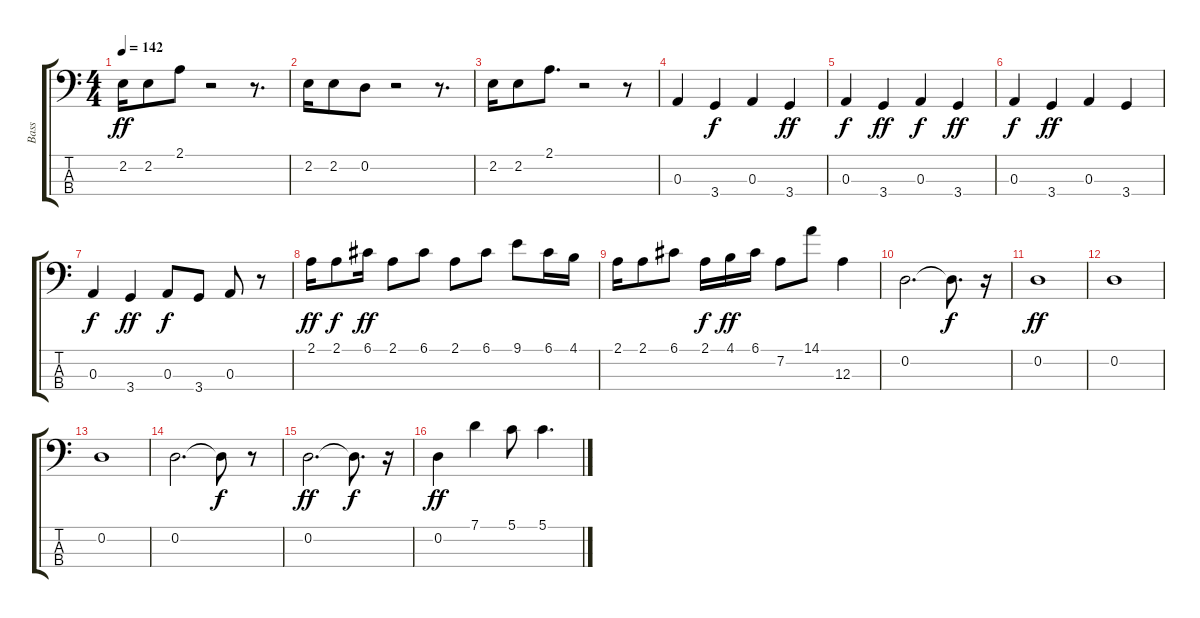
\track ("Bass" "Bass") {instrument electricbasspick}
\staff {score tabs}
\tuning (G2 D2 A1 E1) {hide}
\ts (4 4)
\tempo 142
\clef f4
\ks c
2.2.16{dy ff} 2.2.8 2.1.8 r.2 r.8{d} |
2.2.16 2.2.8 0.2.8 r.2 r.8{d} |
2.2.16 2.2.8 2.1.8{d} r.2 r.8 |
0.3.4 3.4.4{dy f} 0.3.4 3.4.4{dy ff} |
0.3.4{dy f} 3.4.4{dy ff} 0.3.4{dy f} 3.4.4{dy ff} |
0.3.4{dy f} 3.4.4{dy ff} 0.3.4 3.4.4 |
0.3.4{dy f} 3.4.4{dy ff} 0.3.8{dy f} 3.4.8 0.3.8 r.8 |
2.1.16{dy ff} 2.1.8{dy f} 6.1.16{dy ff} 2.1.8 6.1.8 2.1.8 6.1.8 9.1.8 6.1.16 4.1.16 |
2.1.16 2.1.8 6.1.8 2.1.16{dy f} 4.1.16{dy ff} 6.1.16 7.2.8 14.1.8 12.3.4 |
0.2.2{d} 0.2{t}.8{d dy f} r.16 |
0.2.1{dy ff} |
0.2.1 |
0.2.1 |
0.2.2{d} 0.2{t}.8{dy f} r.8 |
0.2.2{d dy ff} 0.2{t}.8{d dy f} r.16 |
0.2.4{dy ff} 7.1.4 5.1.8 5.1.4{d}
